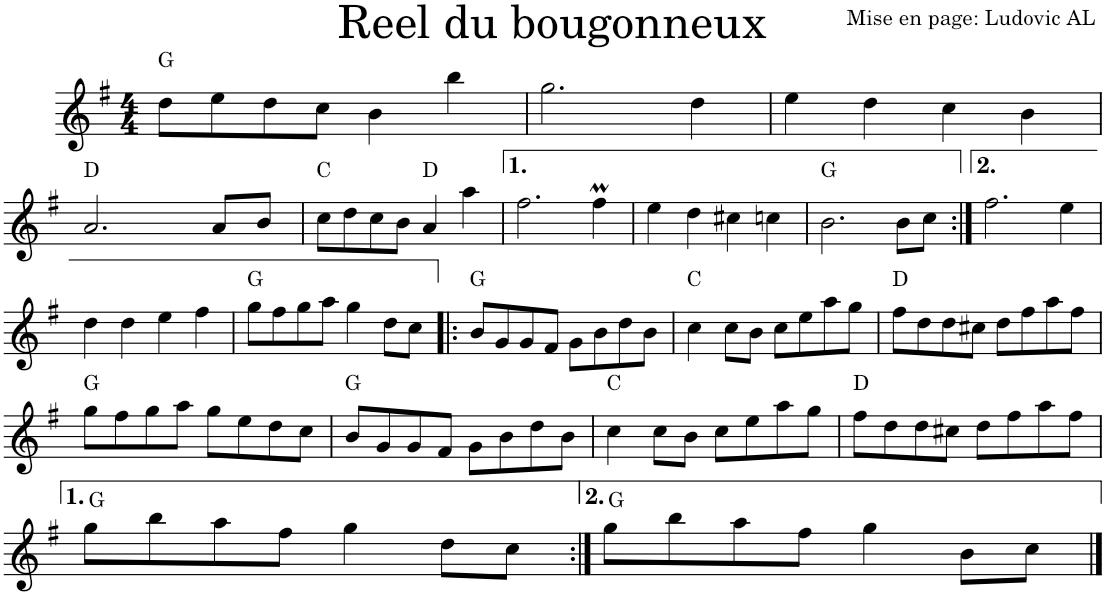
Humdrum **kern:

**kern	**harte
*part1	*part1
*staff1	*
*I"Violon	*
*I'Vln.	*
*clefG2	*
*k[f#]	*
*M4/4	*
=1	=1
8dd\L	G:maj
8ee\	.
8dd\	.
8cc\J	.
4b\	.
4bb\	.
=2	=2
2.gg\	.
4dd\	.
=3	=3
4ee\	.
4dd\	.
4cc\	.
4b\	.
!!LO:LB:g=z
=4	=4
2.a/	D:maj
8a/L	.
8b/J	.
=5	=5
8cc\L	C:maj
8dd\	.
8cc\	.
8b\J	.
4a/	D:maj
4aa\	.
=6	=6
2.ff#\	.
4ff#m\	.
=7	=7
4ee\	.
4dd\	.
4cc#X\	.
4ccn\	.
=8	=8
2.b\	G:maj
8b\L	.
8cc\J	.
=9:|!	=9:|!
2.ff#\	.
4ee\	.
!!LO:LB:g=z
=10	=10
4dd\	.
4dd\	.
4ee\	.
4ff#\	.
=11	=11
8gg\L	G:maj
8ff#\	.
8gg\	.
8aa\J	.
4gg\	.
8dd\L	.
8cc\J	.
=12!|:	=12!|:
8b/L	G:maj
8g/	.
8g/	.
8f#/J	.
8g\L	.
8b\	.
8dd\	.
8b\J	.
=13	=13
4cc\	C:maj
8cc\L	.
8b\J	.
8cc\L	.
8ee\	.
8aa\	.
8gg\J	.
=14	=14
8ff#\L	D:maj
8dd\	.
8dd\	.
8cc#X\J	.
8dd\L	.
8ff#\	.
8aa\	.
8ff#\J	.
!!LO:LB:g=z
=15	=15
8gg\L	G:maj
8ff#\	.
8gg\	.
8aa\J	.
8gg\L	.
8ee\	.
8dd\	.
8cc\J	.
=16	=16
8b/L	G:maj
8g/	.
8g/	.
8f#/J	.
8g\L	.
8b\	.
8dd\	.
8b\J	.
=17	=17
4cc\	C:maj
8cc\L	.
8b\J	.
8cc\L	.
8ee\	.
8aa\	.
8gg\J	.
=18	=18
8ff#\L	D:maj
8dd\	.
8dd\	.
8cc#X\J	.
8dd\L	.
8ff#\	.
8aa\	.
8ff#\J	.
!!LO:LB:g=z
=19	=19
8gg\L	G:maj
8bb\	.
8aa\	.
8ff#\J	.
4gg\	.
8dd\L	.
8cc\J	.
=20:|!	=20:|!
8gg\L	G:maj
8bb\	.
8aa\	.
8ff#\J	.
4gg\	.
8b\L	.
8cc\J	.
==	==
*-	*-
